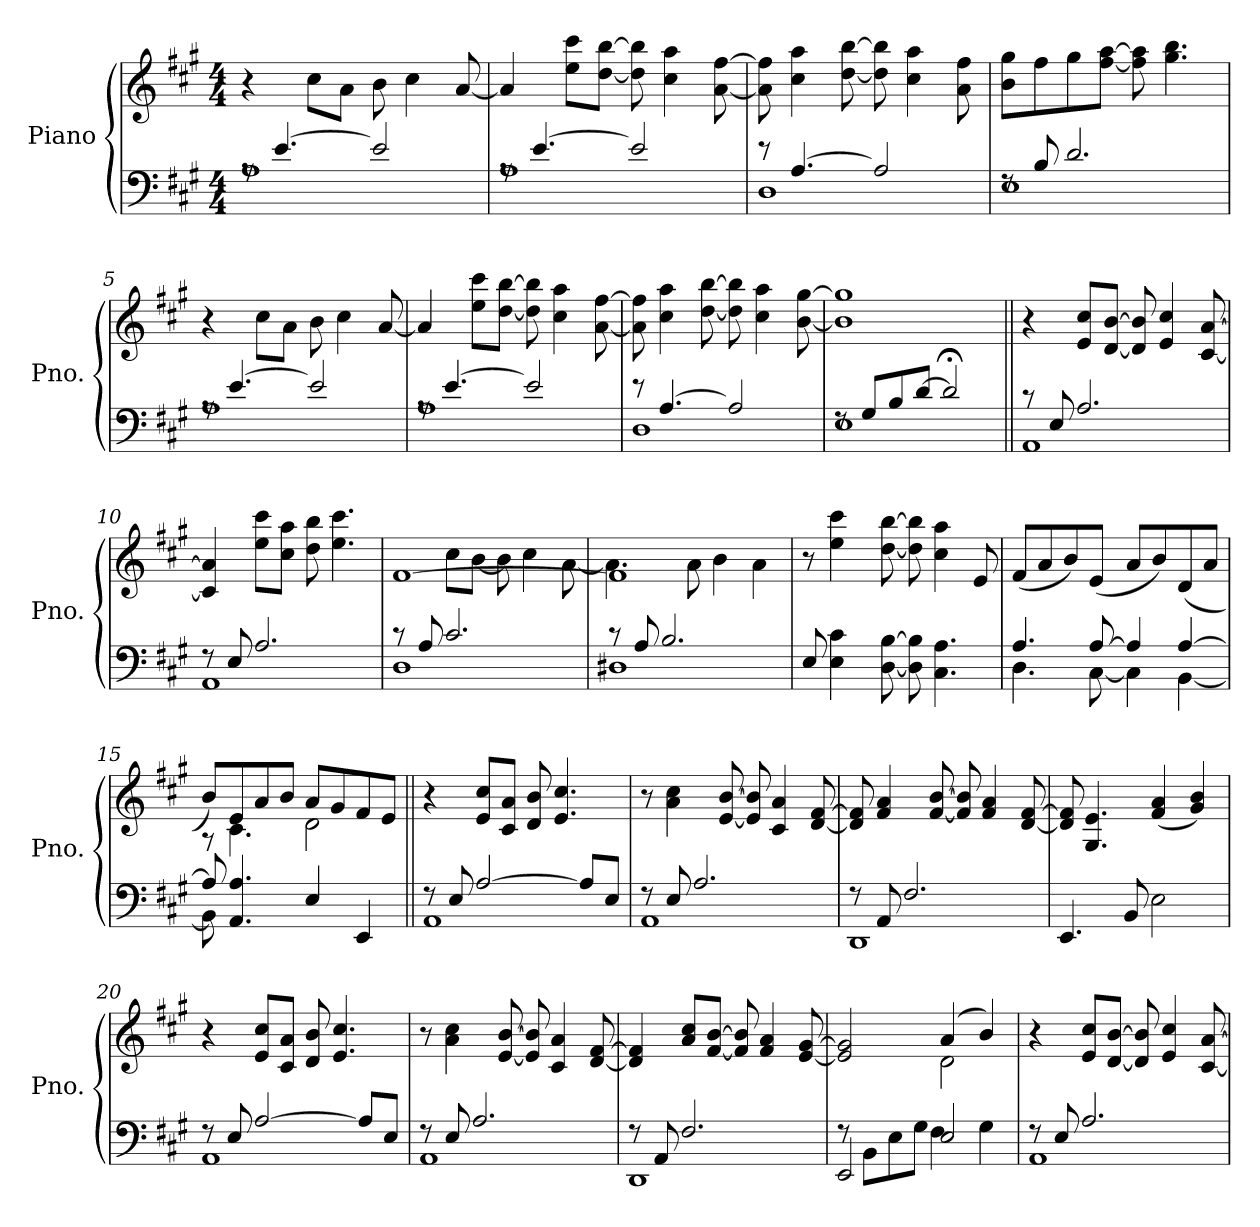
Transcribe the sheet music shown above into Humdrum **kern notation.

**kern	**kern
*part1	*part1
*staff2	*staff1
*I"Piano	*
*I'Pno.	*
*clefF4	*clefG2
*k[f#c#g#]	*k[f#c#g#]
*M4/4	*M4/4
*MM140	*MM140
=1	=1
*^	*
8rA	1A	4r
[4.e/	.	.
.	.	8cc#\L
.	.	8a\J
2e/]	.	8b\
.	.	4cc#\
.	.	[8a/
=2	=2	=2
8rA	1A	4a/]
[4.e/	.	.
.	.	8ee\ 8ccc#\L
.	.	[8dd\ [8bb\J
2e/]	.	8dd\] 8bb\]
.	.	4cc#\ 4aa\
.	.	[8a\ [8ff#\
=3	=3	=3
8r	1D	8a\] 8ff#\]
[4.A/	.	4cc#\ 4aa\
.	.	[8dd\ [8bb\
2A/]	.	8dd\] 8bb\]
.	.	4cc#\ 4aa\
.	.	8a\ 8ff#\
=4	=4	=4
8rF	1E	8b\ 8gg#\L
8B/	.	8ff#\
2.d/	.	8gg#\
.	.	[8ff#\ [8aa\J
.	.	8ff#\] 8aa\]
.	.	4.gg#\ 4.bb\
=5	=5	=5
8rA	1A	4r
[4.e/	.	.
.	.	8cc#\L
.	.	8a\J
2e/]	.	8b\
.	.	4cc#\
.	.	[8a/
!!LO:LB:g=z
=6	=6	=6
8rA	1A	4a/]
[4.e/	.	.
.	.	8ee\ 8ccc#\L
.	.	[8dd\ [8bb\J
2e/]	.	8dd\] 8bb\]
.	.	4cc#\ 4aa\
.	.	[8a\ [8ff#\
=7	=7	=7
8r	1D	8a\] 8ff#\]
[4.A/	.	4cc#\ 4aa\
.	.	[8dd\ [8bb\
2A/]	.	8dd\] 8bb\]
.	.	4cc#\ 4aa\
.	.	[8b\ [8gg#\
=8	=8	=8
8rF	1E	1b] 1gg#]
8G#/L	.	.
8B/	.	.
[8d/J	.	.
2d;</]	.	.
=9||	=9||	=9||
8r	1AA	4r
8E/	.	.
2.A/	.	8e/ 8cc#/L
.	.	[8d/ [8b/J
.	.	8d/] 8b/]
.	.	4e/ 4cc#/
.	.	[8c#/ [8a/
=10	=10	=10
8r	1AA	4c#/] 4a/]
8E/	.	.
2.A/	.	8ee\ 8ccc#\L
.	.	8cc#\ 8aa\J
.	.	8dd\ 8bb\
.	.	4.ee\ 4.ccc#\
!!LO:LB:g=z
=11	=11	=11
*	*	*^
8r	1D	[1f#	4ryy
8A/	.	.	.
2.c#/	.	.	8cc#\L
.	.	.	[8b\J
.	.	.	8b\]
.	.	.	4cc#\
.	.	.	[8a\
=12	=12	=12	=12
8r	1D#X	1f#]	4.a\]
8A/	.	.	.
2.B/	.	.	.
.	.	.	8a\
.	.	.	4b\
.	.	.	4a\
*	*	*v	*v
=13	=13	=13
8E/	8ryy	8r
8ryy	4E\ 4c#\	4ee\ 4ccc#\
4ryy	.	.
.	[8D\ [8B\	[8dd\ [8bb\
2ryy	8D\] 8B\]	8dd\] 8bb\]
.	4.C#\ 4.A\	4cc#\ 4aa\
.	.	8e/
=14	=14	=14
4.A/	4.D\	(8f#/L
.	.	8a/
.	.	8b/)
[8A/	[8C#\	(8e/J
4A/]	4C#\]	8a/L
.	.	8b/)
[4A/	[4BB\	(8d/
.	.	8a/J
!!LO:LB:g=z
=15	=15	=15
*	*	*^
8A/]	8BB\]	8b/L)	8r
4.AA/ 4.A/	2..ryy	8e/	4.c#\
.	.	8a/	.
.	.	8b/J	.
4E/	.	8a/L	2d\
.	.	8g#/	.
4EE/	.	8f#/	.
.	.	8e/J	.
*	*	*v	*v
=16||	=16||	=16||
8r	1AA	4r
8E/	.	.
[2A/	.	8e/ 8cc#/L
.	.	8c#/ 8a/J
.	.	8d/ 8b/
.	.	4.e/ 4.cc#/
8A/L]	.	.
8E/J	.	.
=17	=17	=17
8r	1AA	8r
8E/	.	4a\ 4cc#\
2.A/	.	.
.	.	[8e/ [8b/
.	.	8e/] 8b/]
.	.	4c#/ 4a/
.	.	[8d/ [8f#/
=18	=18	=18
8r	1DD	8d/] 8f#/]
8AA/	.	4f#/ 4a/
2.F#/	.	.
.	.	[8f#/ [8b/
.	.	8f#/] 8b/]
.	.	4f#/ 4a/
.	.	[8d/ [8f#/
*v	*v	*
=19	=19
4.EE/	8d/] 8f#/]
.	4.G#/ 4.e/
8BB/	.
2E\	(4f#/ 4a/
.	4g#/ 4b/)
!!LO:LB:g=z
=20	=20
*^	*
8r	1AA	4r
8E/	.	.
[2A/	.	8e/ 8cc#/L
.	.	8c#/ 8a/J
.	.	8d/ 8b/
.	.	4.e/ 4.cc#/
8A/L]	.	.
8E/J	.	.
=21	=21	=21
8r	1AA	8r
8E/	.	4a\ 4cc#\
2.A/	.	.
.	.	[8e/ [8b/
.	.	8e/] 8b/]
.	.	4c#/ 4a/
.	.	[8d/ [8f#/
=22	=22	=22
8r	1DD	4d/] 4f#/]
8AA/	.	.
2.F#/	.	8a/ 8cc#/L
.	.	[8f#/ [8b/J
.	.	8f#/] 8b/]
.	.	4f#/ 4a/
.	.	[8e/ [8g#/
=23	=23	=23
*	*	*^
2EE/	8rF	2e/] 2g#/]	2ryy
.	8BB\L	.	.
.	8E\	.	.
.	8G#\J	.	.
2E/	4F#\	(4a/	2d\
.	4G#\	4b/)	.
*	*	*v	*v
!!LO:PB:g=z
=24	=24	=24
8r	1AA	4r
8E/	.	.
2.A/	.	8e/ 8cc#/L
.	.	[8d/ [8b/J
.	.	8d/] 8b/]
.	.	4e/ 4cc#/
.	.	[8c#/ [8a/
*v	*v	*
=	=
*-	*-
